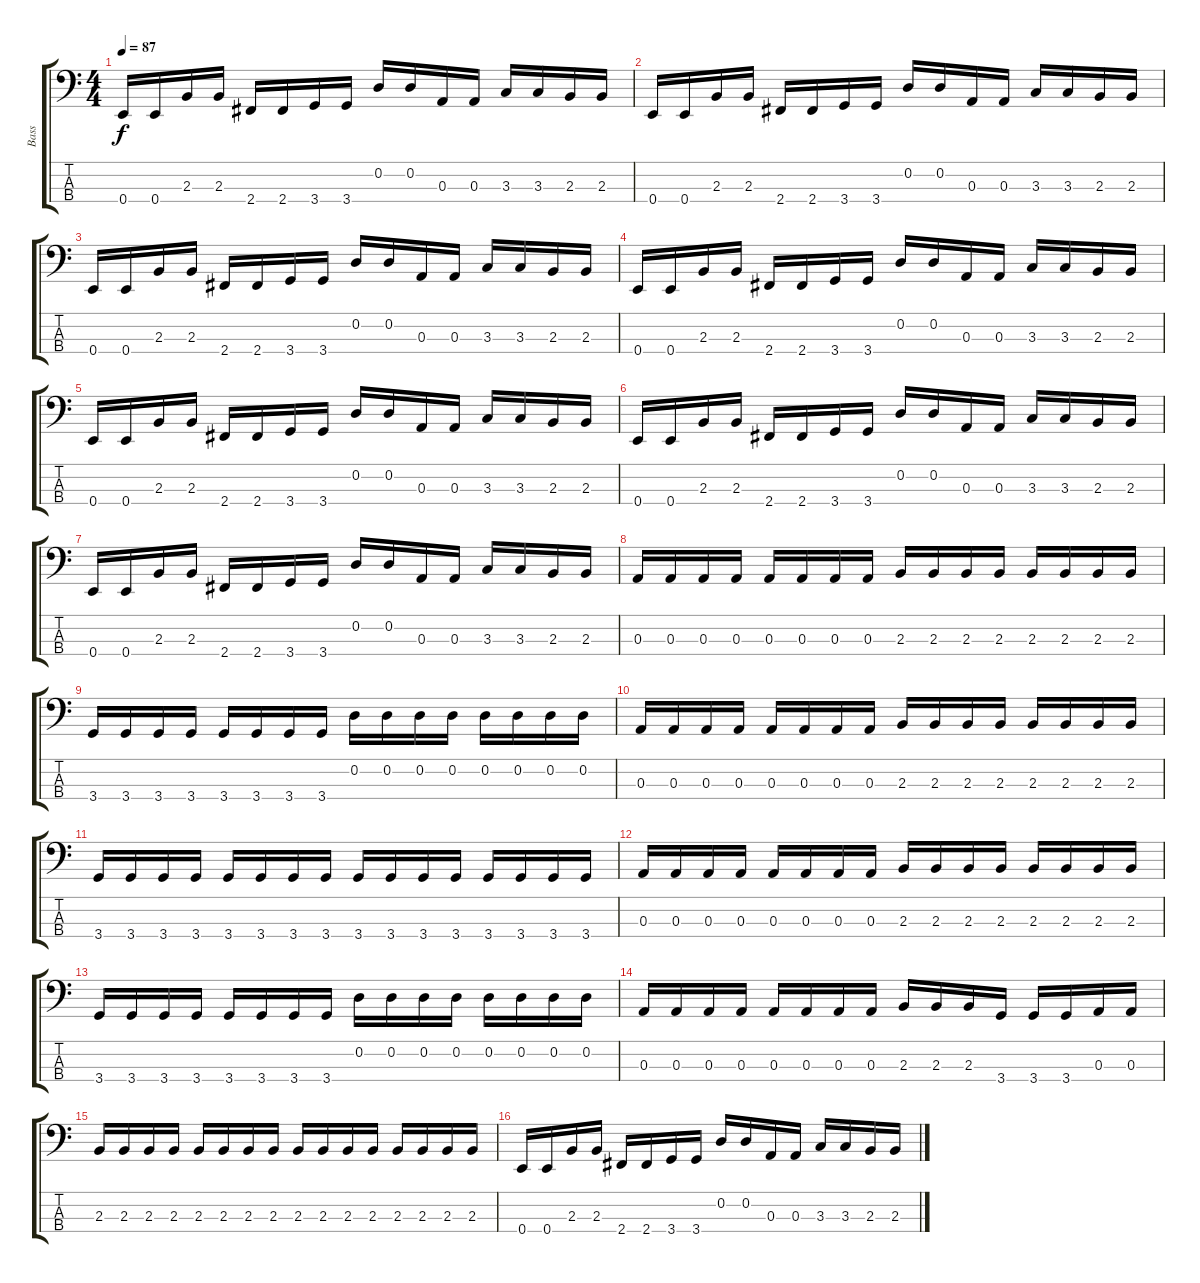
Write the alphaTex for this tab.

\track ("Bass" "Bass") {instrument electricbasspick}
\staff {score tabs}
\tuning (G2 D2 A1 E1) {hide}
\ts (4 4)
\tempo 87
\clef f4
\ks c
0.4.16{dy f} 0.4.16 2.3.16 2.3.16 2.4.16 2.4.16 3.4.16 3.4.16 0.2.16 0.2.16 0.3.16 0.3.16 3.3.16 3.3.16 2.3.16 2.3.16 |
0.4.16 0.4.16 2.3.16 2.3.16 2.4.16 2.4.16 3.4.16 3.4.16 0.2.16 0.2.16 0.3.16 0.3.16 3.3.16 3.3.16 2.3.16 2.3.16 |
0.4.16 0.4.16 2.3.16 2.3.16 2.4.16 2.4.16 3.4.16 3.4.16 0.2.16 0.2.16 0.3.16 0.3.16 3.3.16 3.3.16 2.3.16 2.3.16 |
0.4.16 0.4.16 2.3.16 2.3.16 2.4.16 2.4.16 3.4.16 3.4.16 0.2.16 0.2.16 0.3.16 0.3.16 3.3.16 3.3.16 2.3.16 2.3.16 |
0.4.16 0.4.16 2.3.16 2.3.16 2.4.16 2.4.16 3.4.16 3.4.16 0.2.16 0.2.16 0.3.16 0.3.16 3.3.16 3.3.16 2.3.16 2.3.16 |
0.4.16 0.4.16 2.3.16 2.3.16 2.4.16 2.4.16 3.4.16 3.4.16 0.2.16 0.2.16 0.3.16 0.3.16 3.3.16 3.3.16 2.3.16 2.3.16 |
0.4.16 0.4.16 2.3.16 2.3.16 2.4.16 2.4.16 3.4.16 3.4.16 0.2.16 0.2.16 0.3.16 0.3.16 3.3.16 3.3.16 2.3.16 2.3.16 |
0.3.16 0.3.16 0.3.16 0.3.16 0.3.16 0.3.16 0.3.16 0.3.16 2.3.16 2.3.16 2.3.16 2.3.16 2.3.16 2.3.16 2.3.16 2.3.16 |
3.4.16 3.4.16 3.4.16 3.4.16 3.4.16 3.4.16 3.4.16 3.4.16 0.2.16 0.2.16 0.2.16 0.2.16 0.2.16 0.2.16 0.2.16 0.2.16 |
0.3.16 0.3.16 0.3.16 0.3.16 0.3.16 0.3.16 0.3.16 0.3.16 2.3.16 2.3.16 2.3.16 2.3.16 2.3.16 2.3.16 2.3.16 2.3.16 |
3.4.16 3.4.16 3.4.16 3.4.16 3.4.16 3.4.16 3.4.16 3.4.16 3.4.16 3.4.16 3.4.16 3.4.16 3.4.16 3.4.16 3.4.16 3.4.16 |
0.3.16 0.3.16 0.3.16 0.3.16 0.3.16 0.3.16 0.3.16 0.3.16 2.3.16 2.3.16 2.3.16 2.3.16 2.3.16 2.3.16 2.3.16 2.3.16 |
3.4.16 3.4.16 3.4.16 3.4.16 3.4.16 3.4.16 3.4.16 3.4.16 0.2.16 0.2.16 0.2.16 0.2.16 0.2.16 0.2.16 0.2.16 0.2.16 |
0.3.16 0.3.16 0.3.16 0.3.16 0.3.16 0.3.16 0.3.16 0.3.16 2.3.16 2.3.16 2.3.16 3.4.16 3.4.16 3.4.16 0.3.16 0.3.16 |
2.3.16 2.3.16 2.3.16 2.3.16 2.3.16 2.3.16 2.3.16 2.3.16 2.3.16 2.3.16 2.3.16 2.3.16 2.3.16 2.3.16 2.3.16 2.3.16 |
0.4.16 0.4.16 2.3.16 2.3.16 2.4.16 2.4.16 3.4.16 3.4.16 0.2.16 0.2.16 0.3.16 0.3.16 3.3.16 3.3.16 2.3.16 2.3.16
